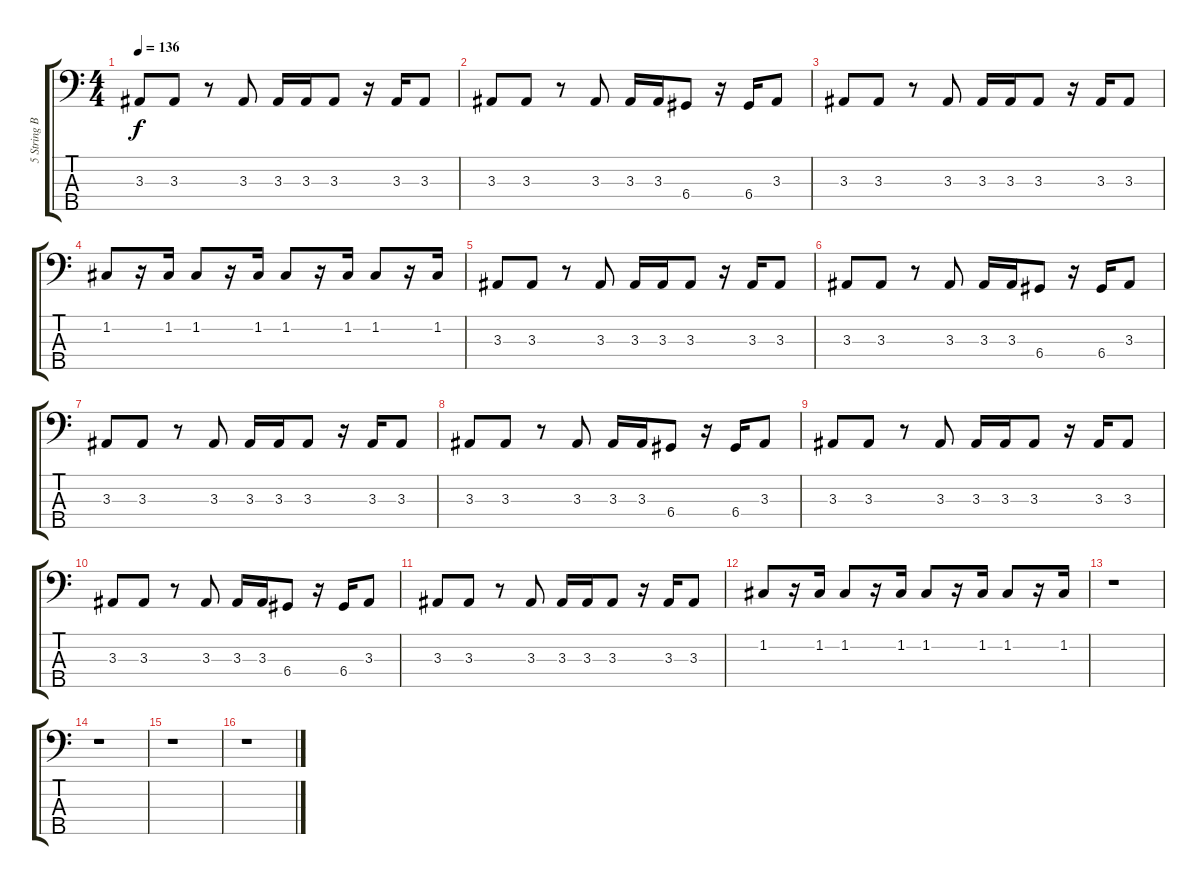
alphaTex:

\track ("5 String Bass" "5 String B") {instrument electricbasspick}
\staff {score tabs}
\tuning (F2 C2 G1 D1 A0) {hide}
\ts (4 4)
\tempo 136
\clef f4
\ks c
3.3.8{dy f} 3.3.8 r.8 3.3.8 3.3.16 3.3.16 3.3.8 r.16 3.3.16 3.3.8 |
3.3.8 3.3.8 r.8 3.3.8 3.3.16 3.3.16 6.4.8 r.16 6.4.16 3.3.8 |
3.3.8 3.3.8 r.8 3.3.8 3.3.16 3.3.16 3.3.8 r.16 3.3.16 3.3.8 |
1.2.8 r.16 1.2.16 1.2.8 r.16 1.2.16 1.2.8 r.16 1.2.16 1.2.8 r.16 1.2.16 |
3.3.8 3.3.8 r.8 3.3.8 3.3.16 3.3.16 3.3.8 r.16 3.3.16 3.3.8 |
3.3.8 3.3.8 r.8 3.3.8 3.3.16 3.3.16 6.4.8 r.16 6.4.16 3.3.8 |
3.3.8 3.3.8 r.8 3.3.8 3.3.16 3.3.16 3.3.8 r.16 3.3.16 3.3.8 |
3.3.8 3.3.8 r.8 3.3.8 3.3.16 3.3.16 6.4.8 r.16 6.4.16 3.3.8 |
3.3.8 3.3.8 r.8 3.3.8 3.3.16 3.3.16 3.3.8 r.16 3.3.16 3.3.8 |
3.3.8 3.3.8 r.8 3.3.8 3.3.16 3.3.16 6.4.8 r.16 6.4.16 3.3.8 |
3.3.8 3.3.8 r.8 3.3.8 3.3.16 3.3.16 3.3.8 r.16 3.3.16 3.3.8 |
1.2.8 r.16 1.2.16 1.2.8 r.16 1.2.16 1.2.8 r.16 1.2.16 1.2.8 r.16 1.2.16 |
r.1 |
r.1 |
r.1 |
r.1
